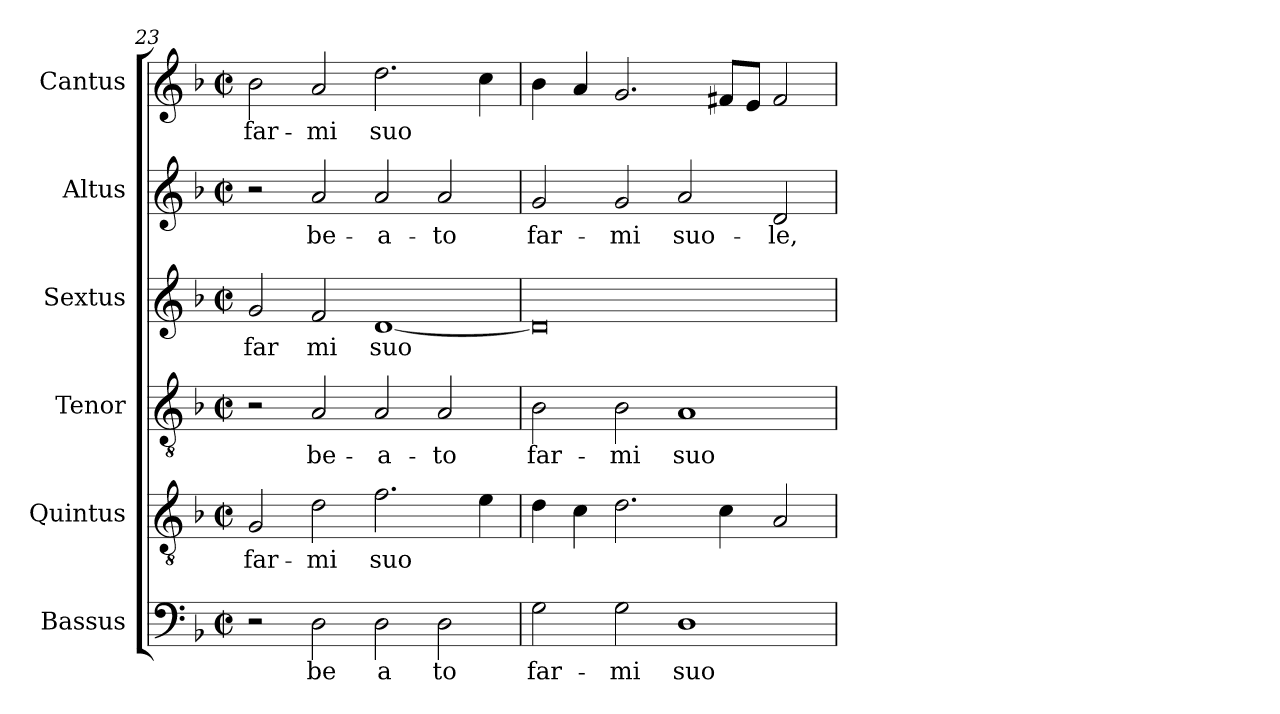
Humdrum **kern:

**kern	**text	**kern	**text	**kern	**text	**kern	**text	**kern	**text	**kern	**text
*part6	*part6	*part5	*part5	*part4	*part4	*part3	*part3	*part2	*part2	*part1	*part1
*staff6	*staff6	*staff5	*staff5	*staff4	*staff4	*staff3	*staff3	*staff2	*staff2	*staff1	*staff1
*I"Bassus	*	*I"Quintus	*	*I"Tenor	*	*I"Sextus	*	*I"Altus	*	*I"Cantus	*
*clefF4	*	*clefGv2	*	*clefGv2	*	*clefG2	*	*clefG2	*	*clefG2	*
*k[b-]	*	*k[b-]	*	*k[b-]	*	*k[b-]	*	*k[b-]	*	*k[b-]	*
*F:	*	*F:	*	*F:	*	*F:	*	*F:	*	*F:	*
*M2/2	*	*M2/2	*	*M2/2	*	*M2/2	*	*M2/2	*	*M2/2	*
*met(c|)	*	*met(c|)	*	*met(c|)	*	*met(c|)	*	*met(c|)	*	*met(c|)	*
=23	=23	=23	=23	=23	=23	=23	=23	=23	=23	=23	=23
!	!	!	!LO:LY:b:cj	!	!	!	!LO:LY:b:cj	!	!	!	!LO:LY:b:cj
2r	.	2G/	far-	2r	.	2g/	far	2r	.	2b-\	far-
!	!LO:LY:b:cj	!	!LO:LY:b:cj	!	!LO:LY:b:cj	!	!LO:LY:b:cj	!	!LO:LY:b:cj	!	!LO:LY:b:cj
2D\	be	2d\	-mi	2A/	be-	2f/	mi	2a/	be-	2a/	-mi
!	!LO:LY:b:cj	!	!LO:LY:b:cj	!	!LO:LY:b:cj	!	!LO:LY:b:cj	!	!LO:LY:b:cj	!	!LO:LY:b:cj
2D\	a	2.f\	suo-	2A/	-a-	[<1d	suo	2a/	-a-	2.dd\	suo-
!	!LO:LY:b:cj	!	!	!	!LO:LY:b:cj	!	!	!	!LO:LY:b:cj	!	!
2D\	to	.	.	2A/	-to	.	.	2a/	-to	.	.
!	!	!	!LO:LY:b:cj	!	!	!	!	!	!	!	!LO:LY:b:cj
.	.	4e\	--	.	.	.	.	.	.	4cc\	--
!!LO:PB:g=z
=24	=24	=24	=24	=24	=24	=24	=24	=24	=24	=24	=24
!	!LO:LY:b:cj	!	!LO:LY:b:cj	!	!LO:LY:b:cj	!	!LO:LY:b:cj	!	!LO:LY:b:cj	!	!LO:LY:b:cj
2G\	far-	4d\	--	2B-\	far-	0d]	.	2g/	far-	4b-\	--
!	!	!	!LO:LY:b:cj	!	!	!	!	!	!	!	!LO:LY:b:cj
.	.	4c\	--	.	.	.	.	.	.	4a/	--
!	!LO:LY:b:cj	!	!LO:LY:b:cj	!	!LO:LY:b:cj	!	!	!	!LO:LY:b:cj	!	!LO:LY:b:cj
2G\	-mi	2.d\	--	2B-\	-mi	.	.	2g/	-mi	2.g/	--
!	!LO:LY:b:cj	!	!	!	!LO:LY:b:cj	!	!	!	!LO:LY:b:cj	!	!
1D	suo-	.	.	1A	suo-	.	.	2a/	suo-	.	.
!	!	!	!LO:LY:b:cj	!	!	!	!	!	!	!	!LO:LY:b:cj
.	.	4c\	--	.	.	.	.	.	.	8f#/L	--
!	!	!	!	!	!	!	!	!	!	!	!LO:LY:b:cj
.	.	.	.	.	.	.	.	.	.	8e/J	--
!	!	!	!LO:LY:b:cj	!	!	!	!	!	!LO:LY:b:cj	!	!LO:LY:b:cj
.	.	2A/	--	.	.	.	.	2d/	-le,	2f#/	--
=	=	=	=	=	=	=	=	=	=	=	=
*-	*-	*-	*-	*-	*-	*-	*-	*-	*-	*-	*-
